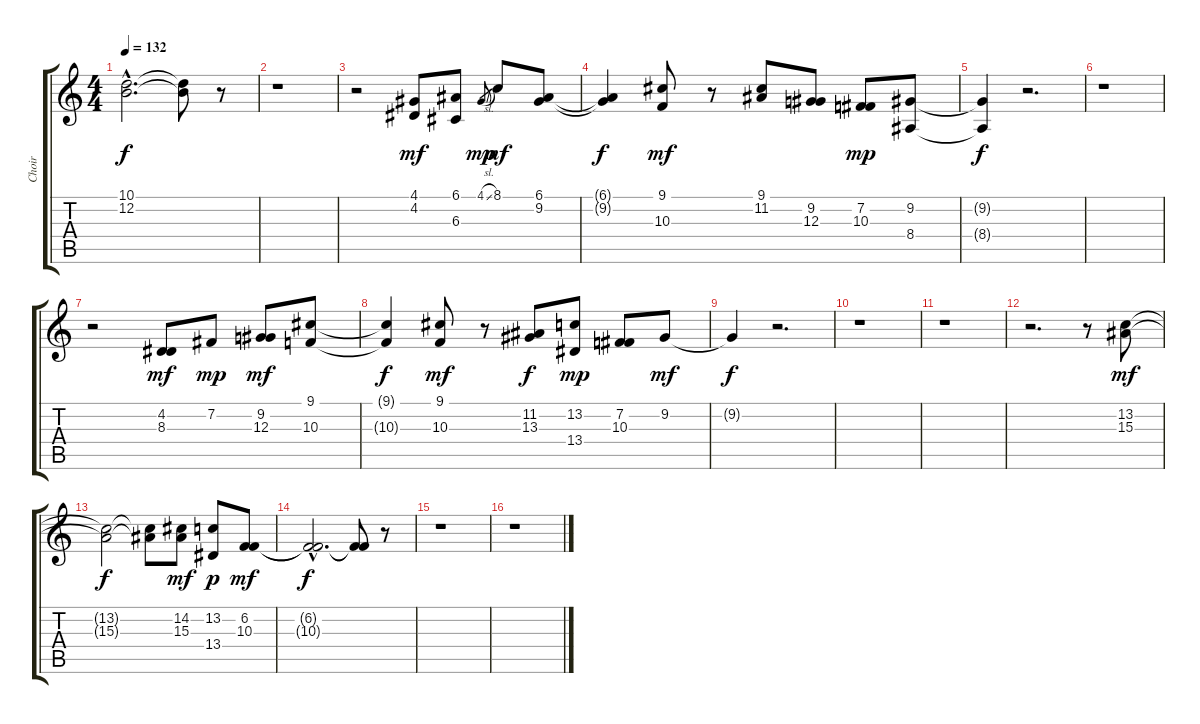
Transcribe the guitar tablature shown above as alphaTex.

\track ("Choir" "Choir") {instrument ocarina}
\staff {score tabs}
\tuning (E4 B3 G3 D3 A2 E2) {hide}
\ts (4 4)
\tempo 132
\clef g2
\ks c
(10.1{hac t} 12.2{hac t}).2{d dy f} (10.1{t} 12.2{t}).8 r.8 |
\section ("" "")
r.1 |
r.2 (4.1 4.2).8{dy mf} (6.1 6.3).8 4.1{sl}.8{gr dy mp} 8.1.8{dy mf} (6.1 9.2).8 |
(6.1{t} 9.2{t}).4{dy f} (9.1 10.3).8{dy mf} r.8 (9.1 11.2).8 (9.2 12.3).8 (7.2 10.3).8{dy mp} (9.2 8.4).8 |
(9.2{t} 8.4{t}).4{dy f} r.2{d} |
r.1 |
r.2 (4.2 8.3).8{dy mf} 7.2.8{dy mp} (9.2 12.3).8{dy mf} (9.1 10.3).8 |
(9.1{t} 10.3{t}).4{dy f} (9.1 10.3).8{dy mf} r.8 (11.2 13.3).8{dy f} (13.2 13.4).8{dy mp} (7.2 10.3).8 9.2.8{dy mf} |
\section ("" "")
9.2{t}.4{dy f} r.2{d} |
r.1 |
r.1 |
r.2{d} r.8 (13.2 15.3).8{dy mf} |
(13.2{t} 15.3{t}).2{dy f} (13.2{t} 15.3{t}).8 (14.2 15.3).8{dy mf} (13.2 13.4).8{dy p} (6.2 10.3).8{dy mf} |
(6.2{hac t} 10.3{hac t}).2{d dy f} (6.2{t} 10.3{t}).8 r.8 |
r.1 |
r.1
